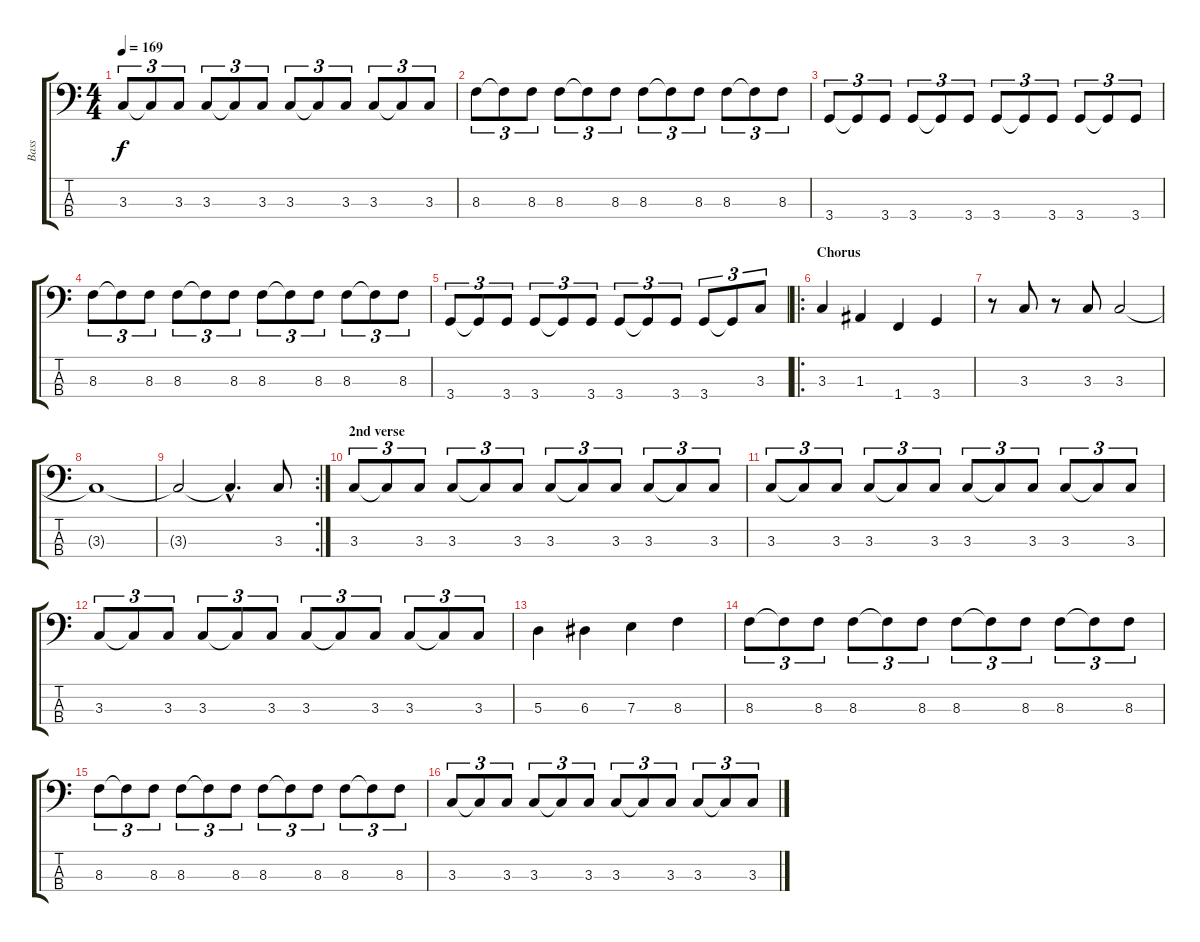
\track ("Bass" "Bass") {instrument electricbassfinger}
\staff {score tabs}
\tuning (G2 D2 A1 E1) {hide}
\ts (4 4)
\tempo 169
\clef f4
\ks c
3.3.8{tu (3 2) dy f} 3.3{t}.8{tu (3 2)} 3.3.8{tu (3 2)} 3.3.8{tu (3 2)} 3.3{t}.8{tu (3 2)} 3.3.8{tu (3 2)} 3.3.8{tu (3 2)} 3.3{t}.8{tu (3 2)} 3.3.8{tu (3 2)} 3.3.8{tu (3 2)} 3.3{t}.8{tu (3 2)} 3.3.8{tu (3 2)} |
8.3.8{tu (3 2)} 8.3{t}.8{tu (3 2)} 8.3.8{tu (3 2)} 8.3.8{tu (3 2)} 8.3{t}.8{tu (3 2)} 8.3.8{tu (3 2)} 8.3.8{tu (3 2)} 8.3{t}.8{tu (3 2)} 8.3.8{tu (3 2)} 8.3.8{tu (3 2)} 8.3{t}.8{tu (3 2)} 8.3.8{tu (3 2)} |
3.4.8{tu (3 2)} 3.4{t}.8{tu (3 2)} 3.4.8{tu (3 2)} 3.4.8{tu (3 2)} 3.4{t}.8{tu (3 2)} 3.4.8{tu (3 2)} 3.4.8{tu (3 2)} 3.4{t}.8{tu (3 2)} 3.4.8{tu (3 2)} 3.4.8{tu (3 2)} 3.4{t}.8{tu (3 2)} 3.4.8{tu (3 2)} |
8.3.8{tu (3 2)} 8.3{t}.8{tu (3 2)} 8.3.8{tu (3 2)} 8.3.8{tu (3 2)} 8.3{t}.8{tu (3 2)} 8.3.8{tu (3 2)} 8.3.8{tu (3 2)} 8.3{t}.8{tu (3 2)} 8.3.8{tu (3 2)} 8.3.8{tu (3 2)} 8.3{t}.8{tu (3 2)} 8.3.8{tu (3 2)} |
3.4.8{tu (3 2)} 3.4{t}.8{tu (3 2)} 3.4.8{tu (3 2)} 3.4.8{tu (3 2)} 3.4{t}.8{tu (3 2)} 3.4.8{tu (3 2)} 3.4.8{tu (3 2)} 3.4{t}.8{tu (3 2)} 3.4.8{tu (3 2)} 3.4.8{tu (3 2)} 3.4{t}.8{tu (3 2)} 3.3.8{tu (3 2)} |
\ro
\section ("" "Chorus")
3.3.4 1.3.4 1.4.4 3.4.4 |
r.8 3.3.8 r.8 3.3.8 3.3.2 |
3.3{t}.1 |
\rc 2
3.3{t}.2 3.3{hac t}.4{d} 3.3.8 |
\section ("" "2nd verse")
3.3.8{tu (3 2)} 3.3{t}.8{tu (3 2)} 3.3.8{tu (3 2)} 3.3.8{tu (3 2)} 3.3{t}.8{tu (3 2)} 3.3.8{tu (3 2)} 3.3.8{tu (3 2)} 3.3{t}.8{tu (3 2)} 3.3.8{tu (3 2)} 3.3.8{tu (3 2)} 3.3{t}.8{tu (3 2)} 3.3.8{tu (3 2)} |
3.3.8{tu (3 2)} 3.3{t}.8{tu (3 2)} 3.3.8{tu (3 2)} 3.3.8{tu (3 2)} 3.3{t}.8{tu (3 2)} 3.3.8{tu (3 2)} 3.3.8{tu (3 2)} 3.3{t}.8{tu (3 2)} 3.3.8{tu (3 2)} 3.3.8{tu (3 2)} 3.3{t}.8{tu (3 2)} 3.3.8{tu (3 2)} |
3.3.8{tu (3 2)} 3.3{t}.8{tu (3 2)} 3.3.8{tu (3 2)} 3.3.8{tu (3 2)} 3.3{t}.8{tu (3 2)} 3.3.8{tu (3 2)} 3.3.8{tu (3 2)} 3.3{t}.8{tu (3 2)} 3.3.8{tu (3 2)} 3.3.8{tu (3 2)} 3.3{t}.8{tu (3 2)} 3.3.8{tu (3 2)} |
5.3.4 6.3.4 7.3.4 8.3.4 |
8.3.8{tu (3 2)} 8.3{t}.8{tu (3 2)} 8.3.8{tu (3 2)} 8.3.8{tu (3 2)} 8.3{t}.8{tu (3 2)} 8.3.8{tu (3 2)} 8.3.8{tu (3 2)} 8.3{t}.8{tu (3 2)} 8.3.8{tu (3 2)} 8.3.8{tu (3 2)} 8.3{t}.8{tu (3 2)} 8.3.8{tu (3 2)} |
8.3.8{tu (3 2)} 8.3{t}.8{tu (3 2)} 8.3.8{tu (3 2)} 8.3.8{tu (3 2)} 8.3{t}.8{tu (3 2)} 8.3.8{tu (3 2)} 8.3.8{tu (3 2)} 8.3{t}.8{tu (3 2)} 8.3.8{tu (3 2)} 8.3.8{tu (3 2)} 8.3{t}.8{tu (3 2)} 8.3.8{tu (3 2)} |
3.3.8{tu (3 2)} 3.3{t}.8{tu (3 2)} 3.3.8{tu (3 2)} 3.3.8{tu (3 2)} 3.3{t}.8{tu (3 2)} 3.3.8{tu (3 2)} 3.3.8{tu (3 2)} 3.3{t}.8{tu (3 2)} 3.3.8{tu (3 2)} 3.3.8{tu (3 2)} 3.3{t}.8{tu (3 2)} 3.3.8{tu (3 2)}
